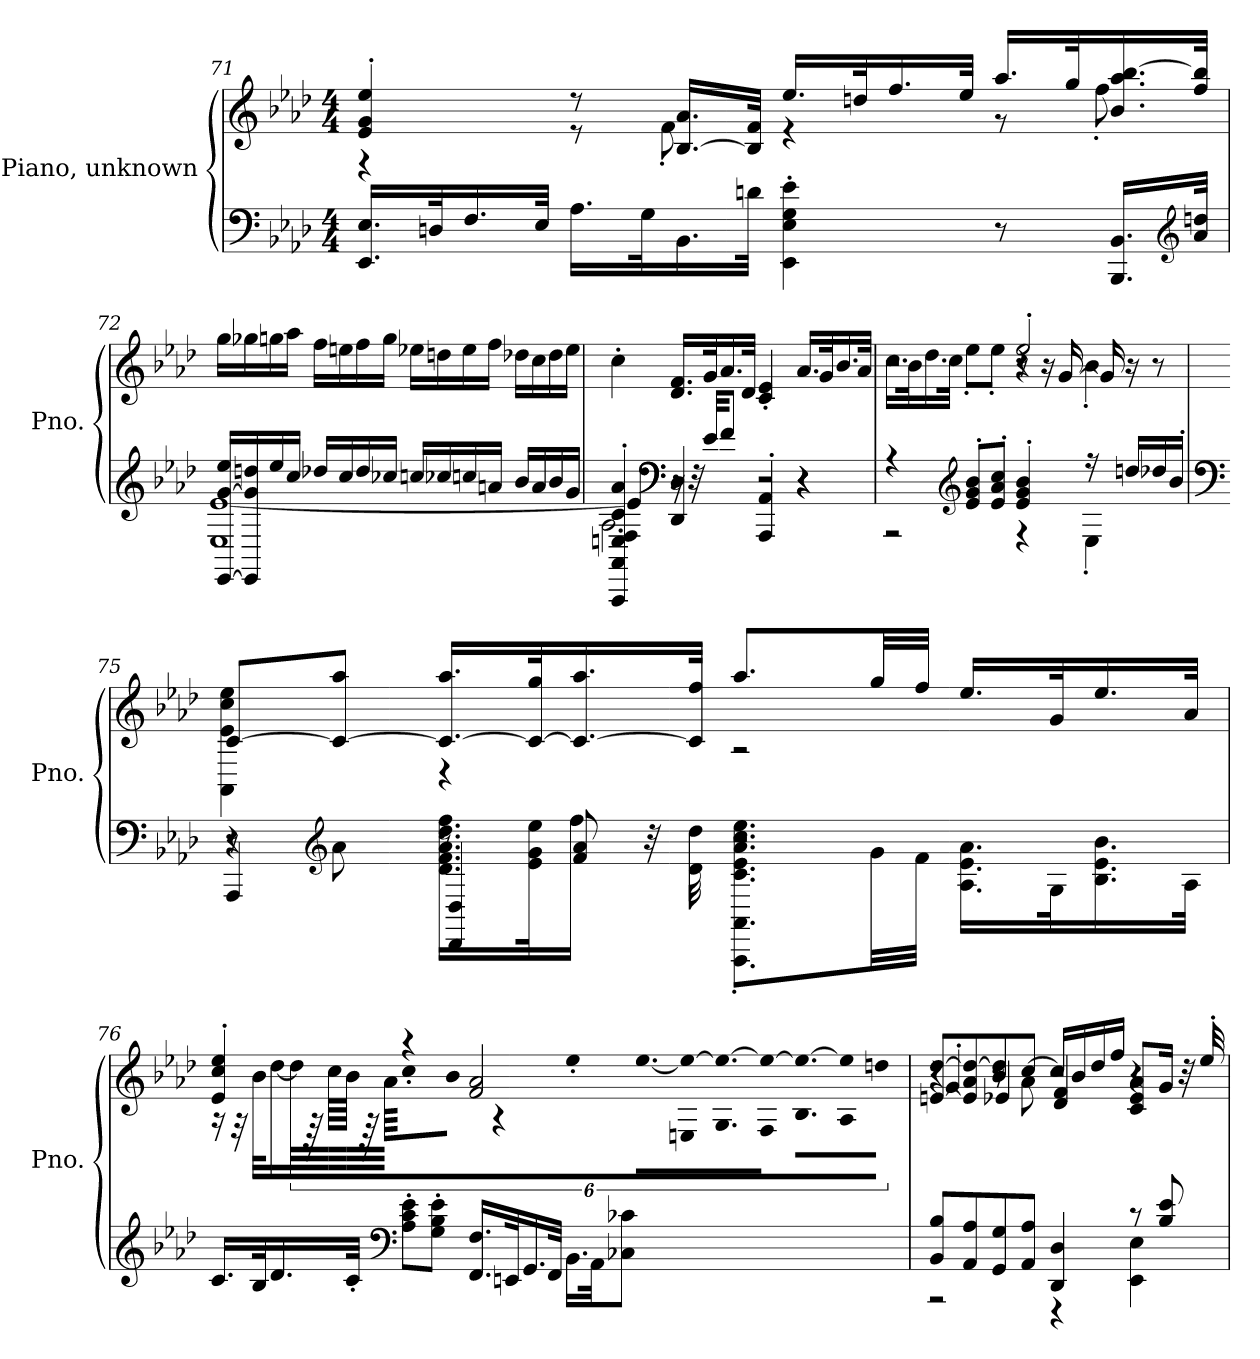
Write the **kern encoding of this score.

**kern	**kern
*part1	*part1
*staff2	*staff1
*I"Piano, unknown	*
*I'Pno.	*
!!LO:LB:g=z
*clefF4	*clefG2
*k[b-e-a-d-]	*k[b-e-a-d-]
*M4/4	*M4/4
=71	=71
*	*^
16.EE-/ 16.E-/LL	4e-/' 4g/' 4ee-/'	4r
32Dn/K	.	.
16.F/	.	.
32E-/JJk	.	.
16.A-\LL	8r	8r
32G\K	.	.
16.BB-\	[16.B-/ 16.a-/LL	8f'\
32dn\JJk	32B-/] 32f/JJk	.
4EE-\' 4E-\' 4G\' 4e-\'	16.ee-/LL	4r
.	32ddn/K	.
.	16.ff/	.
.	32ee-/JJk	.
8r	16.aa-/LL	8r
.	32gg/K	.
16.BBB-/ 16.BB-/LL	16.b-/ 16.aa-/ [16.bb-/	8ff'\
*clefG2	*	*
32a-/ 32ddn/JJk	32ff/ 32bb-/]JJk	.
*	*v	*v
!!LO:LB:g=z
=72	=72
*^	*
[16EE-/ [16g/ 16ee-/LL	1E- [1e-	16gg\LL
16EE-/] 16g/] 16ddn/	.	16gg-X\
16ee-/	.	16ggn\
16cc/JJ	.	16aa-\JJ
16dd-X/LL	.	16ff\LL
16cc/	.	16een\
16dd-/	.	16ff\
16cc-X/JJ	.	16gg\JJ
16ccn/LL	.	16ee-X\LL
16cc-X/	.	16ddn\
16ccn/	.	16ee-\
16an/JJ	.	16ff\JJ
16b-/LL	.	16dd-X\LL
16a/	.	16cc\
16b-/	.	16dd-\
16g/JJ	.	16ee-\JJ
=73	=73	=73
*	*^	*
4AAA-/' 4AA-/' 4En/' 4F/' 4c/' 4a-/'	2.A-\	4e-/]	4cc'\
*clefF4	*	*	*
16r	.	4DD-/ 4D-/	16.d-/ 16.f/LL
32r	.	.	.
32e-/KKL	.	.	32g/K
8f/J	.	.	16.a-/
.	.	.	32d-/JJk
4AAA-/' 4AA-/'	.	2r	4c/' 4e-/'
4r	4r	.	16.a-/LL
.	.	.	32g/K
.	.	.	16.b-/
.	.	.	32a-/JJk
*	*v	*v	*
!!LO:PB:g=z
=74	=74	=74
*	*	*^
*	*	*	*^
4r	2r	2r	16.cc\LL	2r
.	.	.	32b-\K	.
.	.	.	16.dd-\	.
.	.	.	32cc\JJk	.
*clefG2	*	*	*	*
8e-/' 8g/' 8b-/'L	.	.	8ee-'\L	.
8e-/' 8a-/' 8cc/'J	.	.	8ee-'\J	.
4e-/' 4g/' 4b-/'	4r	2ee-'/	4r	8r
.	.	.	.	16r
.	.	.	.	[16g/
16r	4E-'\	.	4b-'\	16g/]
16ddn/LL	.	.	.	16r
16dd-X/	.	.	.	8r
16b-'/JJ	.	.	.	.
*v	*v	*	*	*
*	*v	*v	*v
=75	=75
*clefF4	*
*^	*^
*	*^	*	*
4r	8r	4AAA-/	[8c/L	4AA-\ 4e-\ 4cc\ 4ee-\
*clefG2	*	*	*	*
.	8a-\	.	8c/_ 8aa-/J	.
8r	16.d-\ 16.f\ 16.a-\ 16.dd-\ 16.ff\LL	4DD-/ 4D-/	16.c/_ 16.aa-/LL	4r
.	32e-\ 32g\ 32ee-\K	.	32c/_ 32gg/K	.
8f/ 8a-/	16ff\JJ	.	16.c/_ 16.aa-/	.
.	32r	.	.	.
.	32d-\ 32dd-\	.	32c/] 32ff/JJk	.
2r	8.AAA-\' 8.AA-\' 8.c\' 8.e-\' 8.a-\' 8.cc\' 8.ee-\'L	2r	8.aa-/L	2r
.	32g\LL	.	32gg/LL	.
.	32f\JJJ	.	32ff/JJJ	.
.	16.A-\ 16.e-\ 16.a-\LL	.	16.ee-/LL	.
.	32G\K	.	32g/K	.
.	16.B-\ 16.e-\ 16.b-\	.	16.ee-/	.
.	32A-\JJk	.	32a-/JJk	.
*v	*v	*v	*	*
!!LO:LB:g=z	!!
=76	=76	=76
16.c/LL	4e-/' 4cc/' 4ee-/'	16r
.	.	32r
32B-/K	.	32b-\KLL
16.d-/	.	[16dd-\
.	.	96dd-\JJkk]
.	.	96r
.	.	96cc\LLLL
32c'/JJk	.	96b-\JJJJ
.	.	96r
.	.	96a-\KKKL
*clefF4	*	*
8A-\' 8c\' 8e-\'L	4r	8cc'\
8G\' 8B-\' 8e-\'J	.	16b-\Jk
.	.	32r
.	.	32ee-'\
16.FF/ 16.F/LL	2f/ 2a-/	[16.ee-\LL
32EEn/K	.	32En\ 32ee-\_K
16.GG/	.	16.G\ 16.ee-\_
32FF/JJk	.	32F\ 32ee-\_JJk
16.BB-\LL	.	16.B-\ 16.ee-\_LL
32AA-\JK	.	32A-\ 32ee-\]JK
8C-X\ 8c-X\J	.	8ddn\J
=77	=77	=77
*^	*	*^
8BB-/ 8B-/L	2r	[8en/ [8dd-/L	4r	4g'/
8AA-/ 8A-/	.	8e/] 8a-/ 8dd-/_	.	.
8GG/ 8G/	.	8b-/ 8dd-/]	8r	4e-X/
8AA-/ 8A-/J	.	[8cc/J	8a-\	.
4DD-/ 4D-/	4r	16cc/LL]	2r	4d-/ 4f/
.	.	16b-/	.	.
.	.	16dd-/	.	.
.	.	16ff/JJ	.	.
8r	4EE-\ 4E-\	8c/ 8e-/ 8a-/L	.	4r
8B-/ 8e-/	.	16g/Jk	.	.
.	.	32r	.	.
.	.	32ee-'/	.	.
*v	*v	*	*	*
*	*v	*v	*v
=	=
*-	*-
